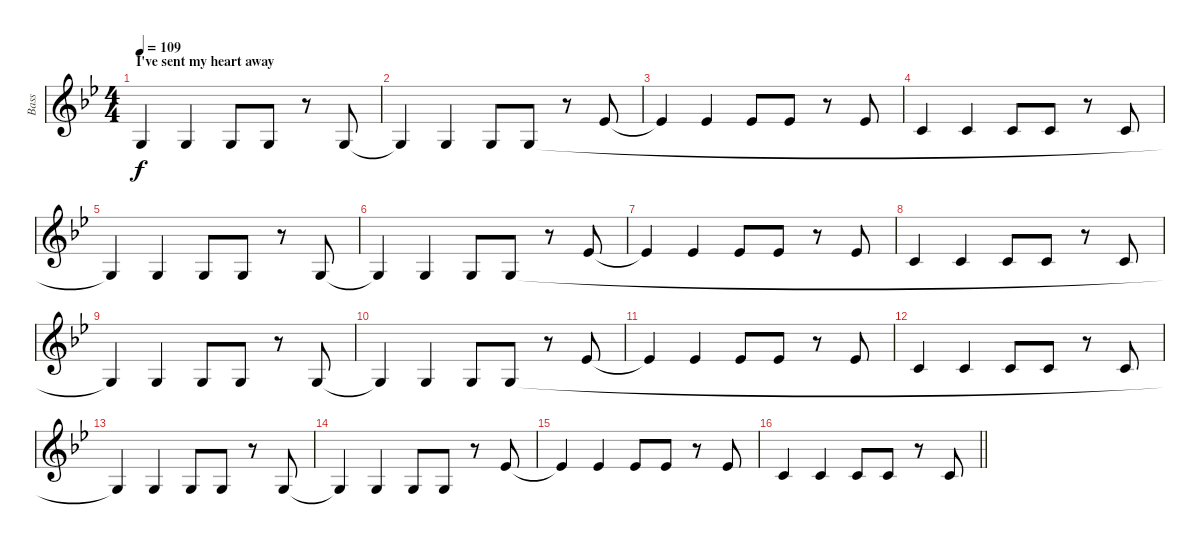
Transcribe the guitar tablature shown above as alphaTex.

\track ("Bass" "Bass") {instrument synthbass1}
\staff {score}
\tuning (E4 B3 G3 D3 A2 E2) {hide}
\ts (4 4)
\section ("" "I've sent my heart away")
\tempo 109
\clef g2
\ks bb
3.6{t}.4{dy f} 3.6.4 3.6.8 3.6.8 r.8 3.6.8 |
3.6{t}.4 3.6.4 3.6.8 3.6.8 r.8 1.4.8 |
1.4{t}.4 1.4.4 1.4.8 1.4.8 r.8 1.4.8 |
3.5.4 3.5.4 3.5.8 3.5.8 r.8 3.5.8 |
3.6{t}.4 3.6.4 3.6.8 3.6.8 r.8 3.6.8 |
3.6{t}.4 3.6.4 3.6.8 3.6.8 r.8 1.4.8 |
1.4{t}.4 1.4.4 1.4.8 1.4.8 r.8 1.4.8 |
3.5.4 3.5.4 3.5.8 3.5.8 r.8 3.5.8 |
3.6{t}.4 3.6.4 3.6.8 3.6.8 r.8 3.6.8 |
3.6{t}.4 3.6.4 3.6.8 3.6.8 r.8 1.4.8 |
1.4{t}.4 1.4.4 1.4.8 1.4.8 r.8 1.4.8 |
3.5.4 3.5.4 3.5.8 3.5.8 r.8 3.5.8 |
3.6{t}.4 3.6.4 3.6.8 3.6.8 r.8 3.6.8 |
3.6{t}.4 3.6.4 3.6.8 3.6.8 r.8 1.4.8 |
1.4{t}.4 1.4.4 1.4.8 1.4.8 r.8 1.4.8 |
\barLineRight lightlight
3.5.4 3.5.4 3.5.8 3.5.8 r.8 3.5.8
